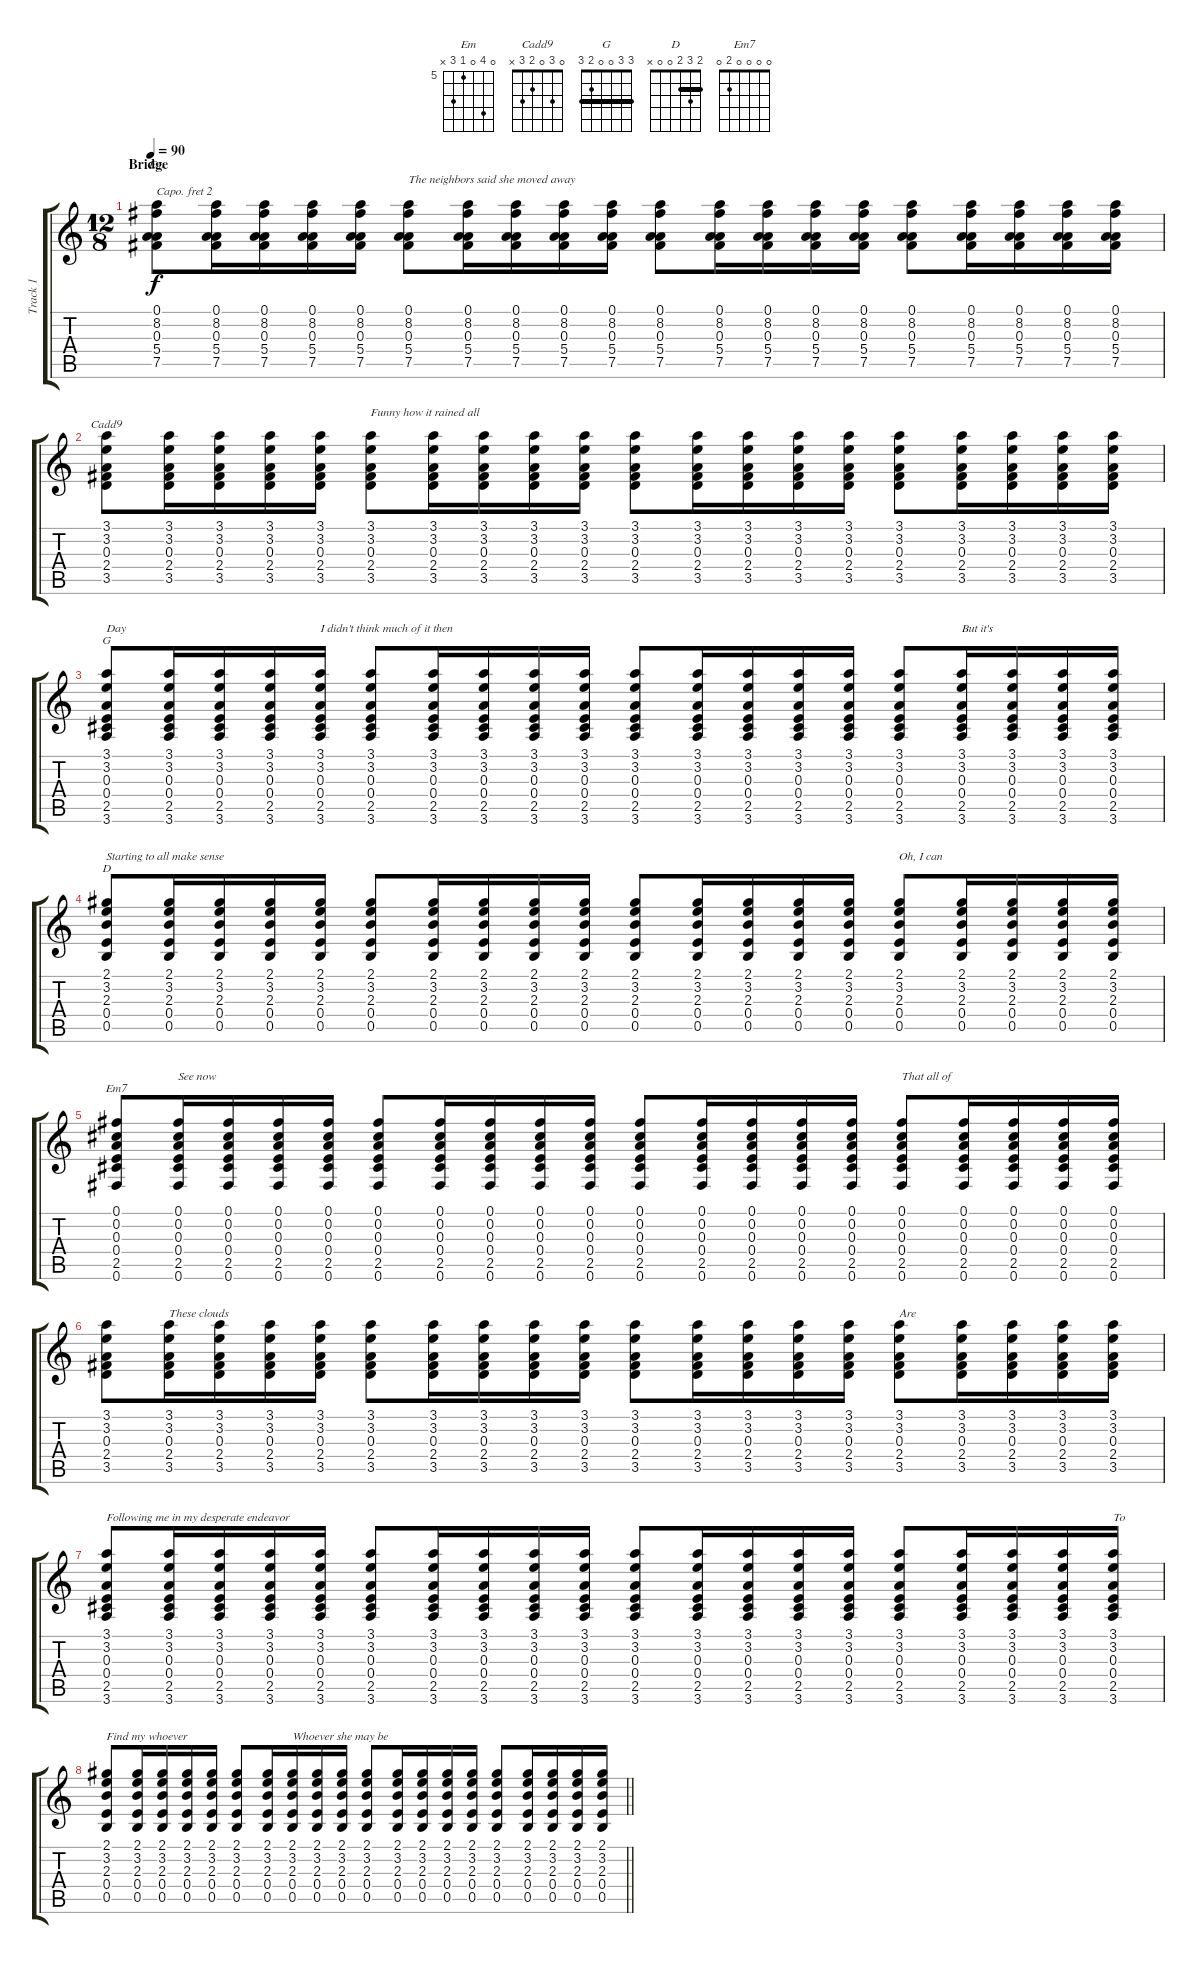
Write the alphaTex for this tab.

\track ("Track 1" "Track 1") {instrument acousticguitarsteel}
\staff {score tabs}
\capo 2
\tuning (E4 B3 G3 D3 A2 E2) {hide}
\chord ("Em" 0 8 0 5 7 x) {firstfret 5}
\chord ("Cadd9" 0 3 0 2 3 x)
\chord ("G" 3 3 0 0 2 3) {barre 3}
\chord ("D" 2 3 2 0 0 x) {barre 2}
\chord ("Em7" 0 0 0 0 2 0)
\ts (12 8)
\section ("" "Bridge")
\tempo 90
\clef g2
\ks c
(0.1 8.2 0.3 5.4 7.5).8{ch "Em" dy f} (0.1 8.2 0.3 5.4 7.5).16 (0.1 8.2 0.3 5.4 7.5).16 (0.1 8.2 0.3 5.4 7.5).16 (0.1 8.2 0.3 5.4 7.5).16 (0.1 8.2 0.3 5.4 7.5).8{txt "The neighbors said she moved away"} (0.1 8.2 0.3 5.4 7.5).16 (0.1 8.2 0.3 5.4 7.5).16 (0.1 8.2 0.3 5.4 7.5).16 (0.1 8.2 0.3 5.4 7.5).16 (0.1 8.2 0.3 5.4 7.5).8 (0.1 8.2 0.3 5.4 7.5).16 (0.1 8.2 0.3 5.4 7.5).16 (0.1 8.2 0.3 5.4 7.5).16 (0.1 8.2 0.3 5.4 7.5).16 (0.1 8.2 0.3 5.4 7.5).8 (0.1 8.2 0.3 5.4 7.5).16 (0.1 8.2 0.3 5.4 7.5).16 (0.1 8.2 0.3 5.4 7.5).16 (0.1 8.2 0.3 5.4 7.5).16 |
(3.1 3.2 0.3 2.4 3.5).8{ch "Cadd9"} (3.1 3.2 0.3 2.4 3.5).16 (3.1 3.2 0.3 2.4 3.5).16 (3.1 3.2 0.3 2.4 3.5).16 (3.1 3.2 0.3 2.4 3.5).16 (3.1 3.2 0.3 2.4 3.5).8{txt "Funny how it rained all"} (3.1 3.2 0.3 2.4 3.5).16 (3.1 3.2 0.3 2.4 3.5).16 (3.1 3.2 0.3 2.4 3.5).16 (3.1 3.2 0.3 2.4 3.5).16 (3.1 3.2 0.3 2.4 3.5).8 (3.1 3.2 0.3 2.4 3.5).16 (3.1 3.2 0.3 2.4 3.5).16 (3.1 3.2 0.3 2.4 3.5).16 (3.1 3.2 0.3 2.4 3.5).16 (3.1 3.2 0.3 2.4 3.5).8 (3.1 3.2 0.3 2.4 3.5).16 (3.1 3.2 0.3 2.4 3.5).16 (3.1 3.2 0.3 2.4 3.5).16 (3.1 3.2 0.3 2.4 3.5).16 |
(3.1 3.2 0.3 0.4 2.5 3.6).8{ch "G" txt "Day"} (3.1 3.2 0.3 0.4 2.5 3.6).16 (3.1 3.2 0.3 0.4 2.5 3.6).16 (3.1 3.2 0.3 0.4 2.5 3.6).16 (3.1 3.2 0.3 0.4 2.5 3.6).16{txt "I didn't think much of it then"} (3.1 3.2 0.3 0.4 2.5 3.6).8 (3.1 3.2 0.3 0.4 2.5 3.6).16 (3.1 3.2 0.3 0.4 2.5 3.6).16 (3.1 3.2 0.3 0.4 2.5 3.6).16 (3.1 3.2 0.3 0.4 2.5 3.6).16 (3.1 3.2 0.3 0.4 2.5 3.6).8 (3.1 3.2 0.3 0.4 2.5 3.6).16 (3.1 3.2 0.3 0.4 2.5 3.6).16 (3.1 3.2 0.3 0.4 2.5 3.6).16 (3.1 3.2 0.3 0.4 2.5 3.6).16 (3.1 3.2 0.3 0.4 2.5 3.6).8 (3.1 3.2 0.3 0.4 2.5 3.6).16{txt "But it's"} (3.1 3.2 0.3 0.4 2.5 3.6).16 (3.1 3.2 0.3 0.4 2.5 3.6).16 (3.1 3.2 0.3 0.4 2.5 3.6).16 |
(2.1 3.2 2.3 0.4 0.5).8{ch "D" txt "Starting to all make sense"} (2.1 3.2 2.3 0.4 0.5).16 (2.1 3.2 2.3 0.4 0.5).16 (2.1 3.2 2.3 0.4 0.5).16 (2.1 3.2 2.3 0.4 0.5).16 (2.1 3.2 2.3 0.4 0.5).8 (2.1 3.2 2.3 0.4 0.5).16 (2.1 3.2 2.3 0.4 0.5).16 (2.1 3.2 2.3 0.4 0.5).16 (2.1 3.2 2.3 0.4 0.5).16 (2.1 3.2 2.3 0.4 0.5).8 (2.1 3.2 2.3 0.4 0.5).16 (2.1 3.2 2.3 0.4 0.5).16 (2.1 3.2 2.3 0.4 0.5).16 (2.1 3.2 2.3 0.4 0.5).16 (2.1 3.2 2.3 0.4 0.5).8{txt "Oh, I can"} (2.1 3.2 2.3 0.4 0.5).16 (2.1 3.2 2.3 0.4 0.5).16 (2.1 3.2 2.3 0.4 0.5).16 (2.1 3.2 2.3 0.4 0.5).16 |
(0.1 0.2 0.3 0.4 2.5 0.6).8{ch "Em7"} (0.1 0.2 0.3 0.4 2.5 0.6).16{txt "See now"} (0.1 0.2 0.3 0.4 2.5 0.6).16 (0.1 0.2 0.3 0.4 2.5 0.6).16 (0.1 0.2 0.3 0.4 2.5 0.6).16 (0.1 0.2 0.3 0.4 2.5 0.6).8 (0.1 0.2 0.3 0.4 2.5 0.6).16 (0.1 0.2 0.3 0.4 2.5 0.6).16 (0.1 0.2 0.3 0.4 2.5 0.6).16 (0.1 0.2 0.3 0.4 2.5 0.6).16 (0.1 0.2 0.3 0.4 2.5 0.6).8 (0.1 0.2 0.3 0.4 2.5 0.6).16 (0.1 0.2 0.3 0.4 2.5 0.6).16 (0.1 0.2 0.3 0.4 2.5 0.6).16 (0.1 0.2 0.3 0.4 2.5 0.6).16 (0.1 0.2 0.3 0.4 2.5 0.6).8{txt "That all of"} (0.1 0.2 0.3 0.4 2.5 0.6).16 (0.1 0.2 0.3 0.4 2.5 0.6).16 (0.1 0.2 0.3 0.4 2.5 0.6).16 (0.1 0.2 0.3 0.4 2.5 0.6).16 |
(3.1 3.2 0.3 2.4 3.5).8 (3.1 3.2 0.3 2.4 3.5).16{txt "These clouds"} (3.1 3.2 0.3 2.4 3.5).16 (3.1 3.2 0.3 2.4 3.5).16 (3.1 3.2 0.3 2.4 3.5).16 (3.1 3.2 0.3 2.4 3.5).8 (3.1 3.2 0.3 2.4 3.5).16 (3.1 3.2 0.3 2.4 3.5).16 (3.1 3.2 0.3 2.4 3.5).16 (3.1 3.2 0.3 2.4 3.5).16 (3.1 3.2 0.3 2.4 3.5).8 (3.1 3.2 0.3 2.4 3.5).16 (3.1 3.2 0.3 2.4 3.5).16 (3.1 3.2 0.3 2.4 3.5).16 (3.1 3.2 0.3 2.4 3.5).16 (3.1 3.2 0.3 2.4 3.5).8{txt "Are"} (3.1 3.2 0.3 2.4 3.5).16 (3.1 3.2 0.3 2.4 3.5).16 (3.1 3.2 0.3 2.4 3.5).16 (3.1 3.2 0.3 2.4 3.5).16 |
(3.1 3.2 0.3 0.4 2.5 3.6).8{txt "Following me in my desperate endeavor"} (3.1 3.2 0.3 0.4 2.5 3.6).16 (3.1 3.2 0.3 0.4 2.5 3.6).16 (3.1 3.2 0.3 0.4 2.5 3.6).16 (3.1 3.2 0.3 0.4 2.5 3.6).16 (3.1 3.2 0.3 0.4 2.5 3.6).8 (3.1 3.2 0.3 0.4 2.5 3.6).16 (3.1 3.2 0.3 0.4 2.5 3.6).16 (3.1 3.2 0.3 0.4 2.5 3.6).16 (3.1 3.2 0.3 0.4 2.5 3.6).16 (3.1 3.2 0.3 0.4 2.5 3.6).8 (3.1 3.2 0.3 0.4 2.5 3.6).16 (3.1 3.2 0.3 0.4 2.5 3.6).16 (3.1 3.2 0.3 0.4 2.5 3.6).16 (3.1 3.2 0.3 0.4 2.5 3.6).16 (3.1 3.2 0.3 0.4 2.5 3.6).8 (3.1 3.2 0.3 0.4 2.5 3.6).16 (3.1 3.2 0.3 0.4 2.5 3.6).16 (3.1 3.2 0.3 0.4 2.5 3.6).16 (3.1 3.2 0.3 0.4 2.5 3.6).16{txt "To"} |
\barLineRight lightlight
(2.1 3.2 2.3 0.4 0.5).8{txt "Find my whoever"} (2.1 3.2 2.3 0.4 0.5).16 (2.1 3.2 2.3 0.4 0.5).16 (2.1 3.2 2.3 0.4 0.5).16 (2.1 3.2 2.3 0.4 0.5).16 (2.1 3.2 2.3 0.4 0.5).8 (2.1 3.2 2.3 0.4 0.5).16 (2.1 3.2 2.3 0.4 0.5).16{txt "Whoever she may be"} (2.1 3.2 2.3 0.4 0.5).16 (2.1 3.2 2.3 0.4 0.5).16 (2.1 3.2 2.3 0.4 0.5).8 (2.1 3.2 2.3 0.4 0.5).16 (2.1 3.2 2.3 0.4 0.5).16 (2.1 3.2 2.3 0.4 0.5).16 (2.1 3.2 2.3 0.4 0.5).16 (2.1 3.2 2.3 0.4 0.5).8 (2.1 3.2 2.3 0.4 0.5).16 (2.1 3.2 2.3 0.4 0.5).16 (2.1 3.2 2.3 0.4 0.5).16 (2.1 3.2 2.3 0.4 0.5).16
